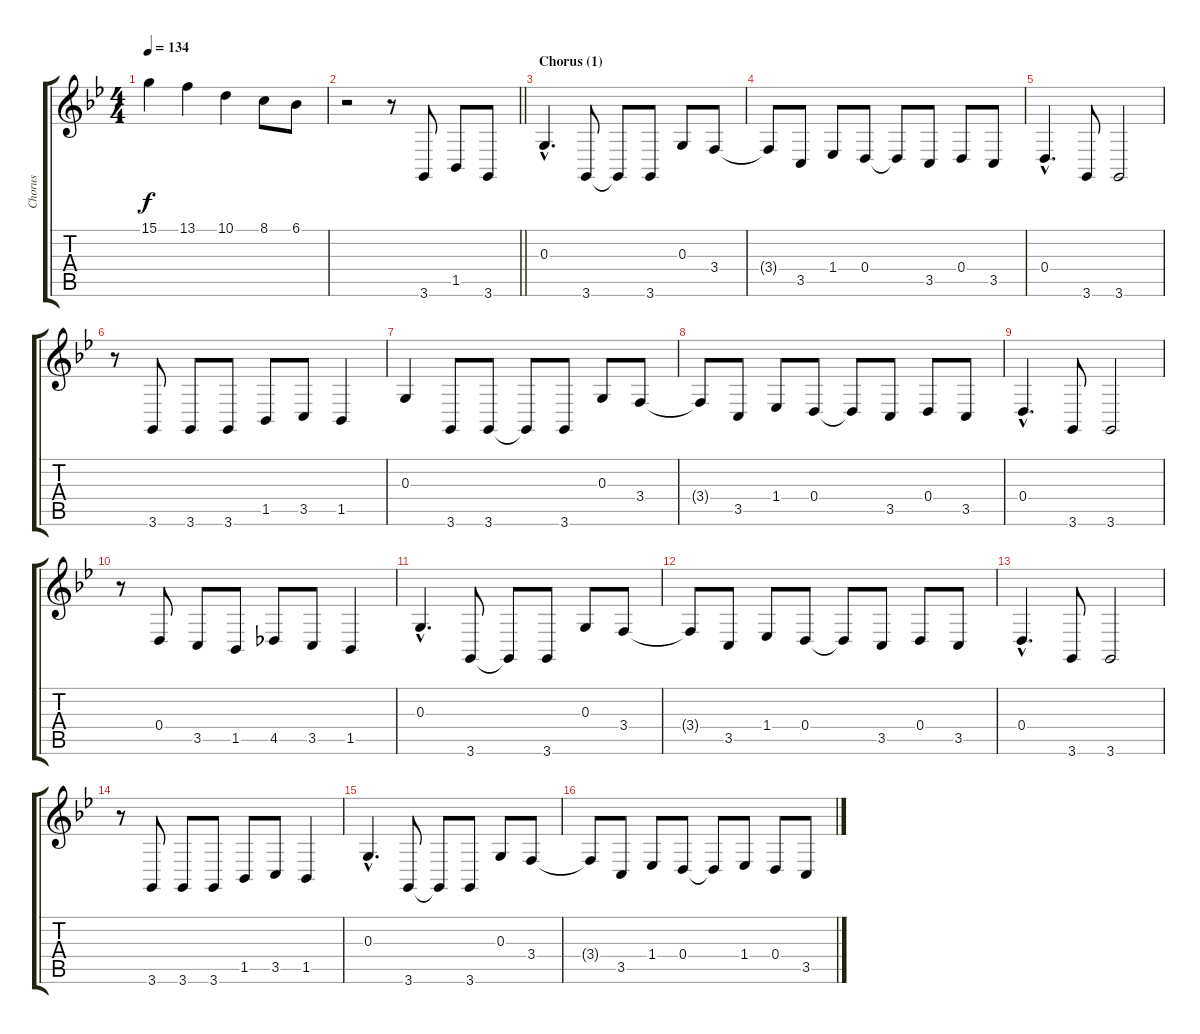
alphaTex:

\track ("Chorus" "Chorus") {instrument sopranosax}
\staff {score tabs}
\tuning (E4 B3 G3 D3 A2 E2) {hide}
\ts (4 4)
\tempo 134
\clef g2
\ks gminor
15.1.4{dy f} 13.1.4 10.1.4 8.1.8 6.1.8 |
\barLineRight lightlight
r.2 r.8 3.6.8 1.5.8 3.6.8 |
\section ("" "Chorus (1)")
0.3{hac}.4{d} 3.6.8 3.6{t}.8 3.6.8 0.3.8 3.4.8 |
3.4{t}.8 3.5.8 1.4.8 0.4.8 0.4{t}.8 3.5.8 0.4.8 3.5.8 |
0.4{hac}.4{d} 3.6.8 3.6.2 |
r.8 3.6.8 3.6.8 3.6.8 1.5.8 3.5.8 1.5.4 |
0.3.4 3.6.8 3.6.8 3.6{t}.8 3.6.8 0.3.8 3.4.8 |
3.4{t}.8 3.5.8 1.4.8 0.4.8 0.4{t}.8 3.5.8 0.4.8 3.5.8 |
0.4{hac}.4{d} 3.6.8 3.6.2 |
r.8 0.4.8 3.5.8 1.5.8 4.5.8 3.5.8 1.5.4 |
0.3{hac}.4{d} 3.6.8 3.6{t}.8 3.6.8 0.3.8 3.4.8 |
3.4{t}.8 3.5.8 1.4.8 0.4.8 0.4{t}.8 3.5.8 0.4.8 3.5.8 |
0.4{hac}.4{d} 3.6.8 3.6.2 |
r.8 3.6.8 3.6.8 3.6.8 1.5.8 3.5.8 1.5.4 |
0.3{hac}.4{d} 3.6.8 3.6{t}.8 3.6.8 0.3.8 3.4.8 |
3.4{t}.8 3.5.8 1.4.8 0.4.8 0.4{t}.8 1.4.8 0.4.8 3.5.8
